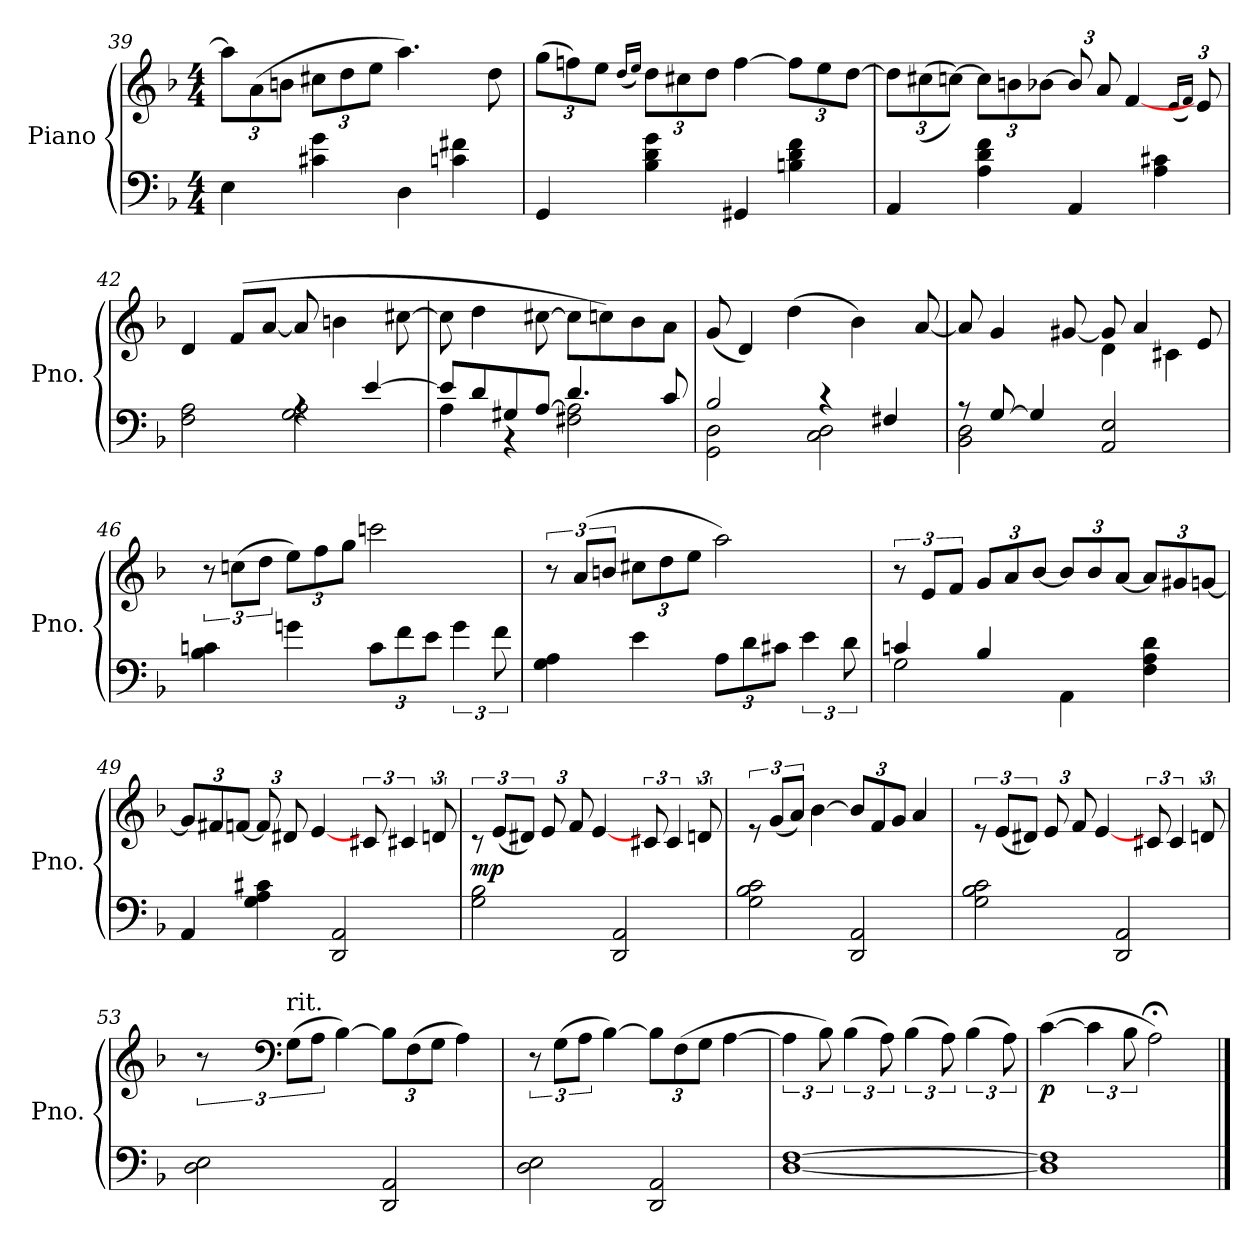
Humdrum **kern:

**kern	**kern	**dynam
*part1	*part1	*part1
*staff2	*staff1	*staff1/2
*I"Piano	*	*
*I'Pno.	*	*
*clefF4	*clefG2	*
*k[b-]	*k[b-]	*
*M4/4	*M4/4	*
*	*Xbrackettup	*
=39	=39	=39
4E\	12aa\L]	.
.	(12a\	.
.	12bn\J	.
4c#X\ 4g\	12cc#X\L	.
.	12dd\	.
.	12ee\J	.
4D\	4.aa\)	.
4cn\ 4f#X\	.	.
.	8dd\	.
=40	=40	=40
4GG/	(12gg\L	.
.	12ffn\)	.
.	12ee\J	.
.	(16qdd/LL	.
.	16qee/JJ)	.
4B-\ 4d\ 4g\	12dd\L	.
.	12cc#X\	.
.	12dd\J	.
4GG#X/	[4ff\	.
4Bn\ 4d\ 4f\	12ff\L]	.
.	12ee\	.
.	[12dd\J	.
!!LO:PB:g=z
=41	=41	=41
4AA/	12dd\L]	.
.	((12cc#X\	.
.	[12ccn\J))	.
4A\ 4d\ 4f\	12cc\L]	.
.	12bn\	.
.	[12b-X\J	.
4AA/	12b-/L]	.
.	12a/	.
.	[4f/	.
4A\ 4c#X\	.	.
.	(16qe/LL	.
.	16qf/JJ)	.
.	12e/	.
=42	=42	=42
*^	*	*
2F\ 2A\	2ryy	4d/	.
.	.	(8f/L	.
.	.	[8a/J	.
4rA	2G\ 2A\	8a/]	.
.	.	4bn\	.
[4e/	.	.	.
.	.	[8cc#X\	.
=43	=43	=43	=43
8e/L]	4A\	8cc#\]	.
8d/	.	4dd\	.
8G#X/	4r	.	.
[8A/J	.	[8cc#X\	.
4.d/	2F#X\ 2A\]	8cc#\L]	.
.	.	8ccn\)	.
.	.	8b-\	.
8c/	.	8a\J	.
!!LO:LB:g=z
=44	=44	=44	=44
2B-:/	2GG\ 2D\	(8g/	.
.	.	4d/)	.
.	.	(4dd\	.
4r	2C\ 2D\	.	.
.	.	4b-\)	.
4F#X/	.	.	.
.	.	[8a/	.
=45	=45	=45	=45
*	*	*^	*
8r	2BB-\ 2D\	8a/]	2ryy	.
[8G/	.	4g/	.	.
4G/]	.	.	.	.
.	.	[8g#X/	.	.
2AA/ 2E/	2ryy	8g#/]	4d\	.
.	.	4a/	.	.
.	.	.	4c#X\	.
.	.	8e/	.	.
*v	*v	*	*	*
*	*v	*v	*
=46	=46	=46
*	*brackettup	*
4B-\ 4cn\	12r	.
.	(12ccn\L	.
.	12dd\J	.
*	*Xbrackettup	*
4gn\	12ee\L)	.
.	12ff\	.
.	12gg\J	.
*Xbrackettup	*	*
12c\L	2cccn\	.
12f\	.	.
12e\J	.	.
*brackettup	*	*
6g\	.	.
12f\	.	.
!!LO:LB:g=z
=47	=47	=47
*	*brackettup	*
4G\ 4A\	12r	.
.	(12a/L	.
.	12bn/J	.
*	*Xbrackettup	*
4e\	12cc#X\L	.
.	12dd\	.
.	12ee\J	.
*Xbrackettup	*	*
12A\L	2aa\)	.
12d\	.	.
12c#X\J	.	.
*brackettup	*	*
6e\	.	.
12d\	.	.
=48	=48	=48
*^	*	*
*	*	*brackettup	*
4cn/	2G\	12r	.
.	.	(12e/L	.
.	.	12f/J	.
*	*	*Xbrackettup	*
4B-/	.	12g/L	.
.	.	12a/	.
.	.	[12b-/J	.
4AA\	2ryy	12b-/L]	.
.	.	12b-/	.
.	.	[12a/J	.
4F\ 4A\ 4d\	.	12a/L]	.
.	.	12g#X/	.
.	.	[12gn/J	.
*v	*v	*	*
=49	=49	=49
4AA/	12g/L]	.
.	12f#X/	.
.	[12fn/J	.
4G\ 4A\ 4c#X\	12f/L]	.
.	12d#X/	.
.	[4e/	.
2DD/ 2AA/	.	.
*	*brackettup	*
.	12c#X/	.
.	6c#X/	.
.	12dn/	.
!!LO:LB:g=z
=50	=50	=50
!	!	!LO:DY:a=2
2G\ 2B-\	12rc	mp
.	(12e/L	.
.	12d#X/J)	.
*	*Xbrackettup	*
.	12e/L	.
.	12f/	.
.	[4e/	.
2DD/ 2AA/	.	.
*	*brackettup	*
.	12c#X/	.
.	6c#/	.
.	12dn/	.
=51	=51	=51
2G\ 2B-\ 2c\	12re	.
.	(12g/L	.
.	12a/J)	.
.	[4b-\	.
*	*Xbrackettup	*
2DD/ 2AA/	12b-/L]	.
.	12f/	.
.	12g/J	.
.	4a/	.
=52	=52	=52
*	*brackettup	*
2G\ 2B-\ 2c\	12re	.
.	(12e/L	.
.	12d#X/J)	.
*	*Xbrackettup	*
.	12e/L	.
.	12f/	.
.	[4e/	.
2DD/ 2AA/	.	.
*	*brackettup	*
.	12c#X/	.
.	6c#/	.
.	12dn/	.
!!LO:LB:g=z
=53	=53	=53
*	*MM50	*
2D\ 2E\	12r	.
*	*clefF4	*
!	!LO:TX:a:t=rit.	!
.	(12G\L	.
.	12A\J	.
.	[4B-\)	.
*	*Xbrackettup	*
2DD/ 2AA/	12B-\L]	.
.	(12F\	.
.	12G\J	.
.	4A\)	.
=54	=54	=54
*	*brackettup	*
*	*MM41	*
2D\ 2E\	12r	.
.	(12G\L	.
.	12A\J	.
.	[4B-\)	.
*	*Xbrackettup	*
2DD/ 2AA/	12B-\L]	.
.	(12F\	.
.	12G\J	.
.	[4A\	.
=55	=55	=55
*	*brackettup	*
*	*MM32	*
[1D [1F	6A\]	.
.	12B-\)	.
.	(6B-\	.
.	12A\)	.
.	(6B-\	.
.	12A\)	.
.	(6B-\	.
.	12A\)	.
=56	=56	=56
*	*MM24	*
!	!	!LO:DY:b
1D] 1F]	([4c\	p
.	6c\]	.
.	12B-\	.
*	*MM10	*
.	2A;<\)	.
==	==	==
*-	*-	*-
